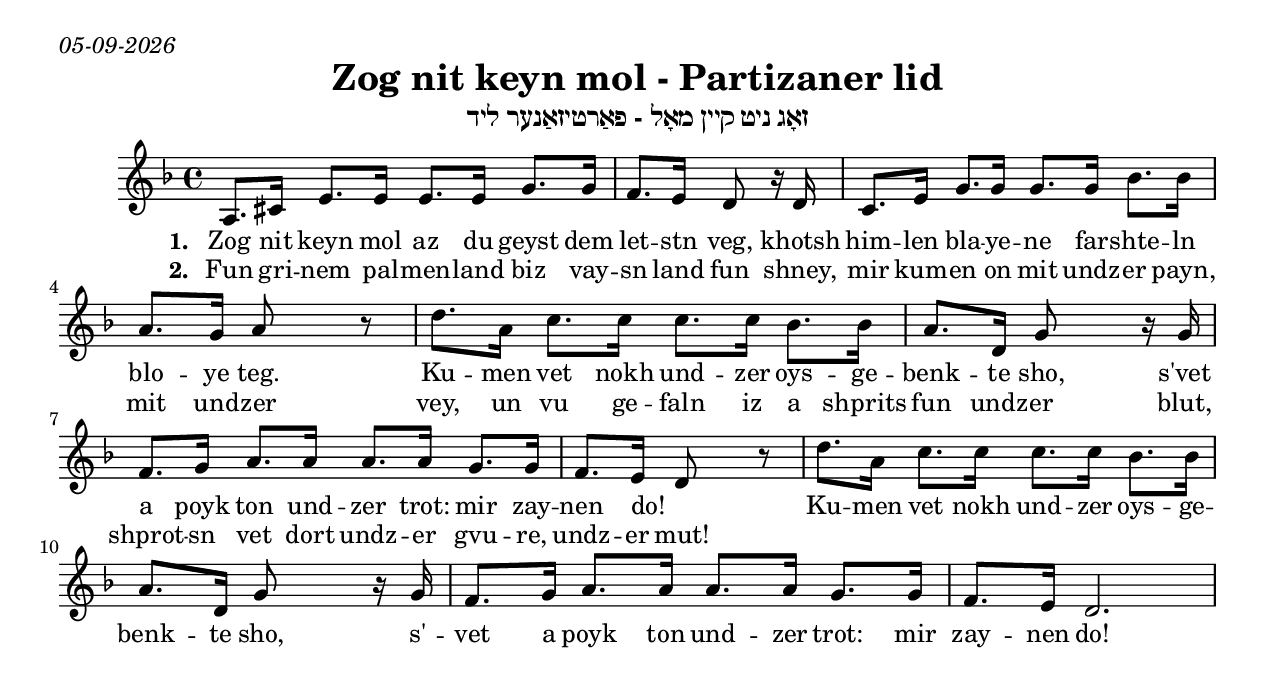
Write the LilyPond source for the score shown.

\version "2.20.0"
\language "english"
%\include "english.ly"
\paper{
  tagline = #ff
  print-all-headers = ##t
  #(set-paper-size "letter")
}
date = #(strftime "%d-%m-%Y" (localtime (current-time)))

\markup{ \italic{ \date }  }

%\markup{ Got something to say? }

global = {
  \clef treble
  \key d \minor
  \time 4/4
  \set Score.markFormatter = #format-mark-box-alphabet
}

%#################################### Melody ########################
%melody =  \transpose c d \relative c' {  %transpose for clarinet
melody = \relative c {
  \global
  %\partial 4 g4    %lead in notes


  a'8. cs16 e8. e16 e8. e16 g8. g16
  | % 2
  f8. e16 d8*5 r16 d
  | % 3
  c8. e16 g8. g16 g8. g16 bf8. bf16
  | % 4
  a8. g16 a8*5 r8
  | % 5
  d8. a16 c8. c16 c8. c16 bf8. bf16
  | % 6
  a8. d,16 g8*5 r16 g
  | % 7
  f8. g16 a8. a16 a8. a16 g8. g16
  | % 8
  f8. e16 d8*5 r8
  | % 9
  d'8. a16 c8. c16 c8. c16 bf8. bf16
  | % 10
  a8. d,16 g8*5 r16 g
  | % 11
  f8. g16 a8. a16 a8. a16 g8. g16
  | % 12
  f8. e16 d2.
  | % 13

}



%################################# Lyrics #####################
\addlyrics{ \set stanza = #"1. "
            Zog nit keyn mol az du geyst dem let -- stn veg,
            khotsh him -- len bla -- ye -- ne far -- shte -- ln blo -- ye teg.
            Ku -- men vet nokh und -- zer oys -- ge -- benk  -- te sho,
            s'vet a poyk ton und -- zer trot: mir zay -- nen do! _
            Ku -- men vet nokh und -- zer oys -- ge -- benk  -- te sho,
            s' --  vet a poyk ton und -- zer trot: mir zay -- nen do!
}
\addlyrics {
  \set stanza = #"2. "
  Fun gri -- nem pal -- men -- land biz vay -- sn land fun shney,
  mir kum -- en on mit undz -- er payn, mit und -- zer vey,
  un vu ge -- faln iz a shprits fun undz -- er blut,
  shprot -- sn vet dort undz -- er gvu -- re, undz -- er mut!
}
%################################# Chords #######################
harmonies = \chordmode {

}

\score {
  % transpose score below
  %\transpose c d
  <<
    \new ChordNames {
      \set chordChanges = ##f
      \harmonies
    }
    \new Staff   \melody
  >>
  \header{
    title= "Zog nit keyn mol - Partizaner lid"
    subtitle="זאָג ניט קײן מאָל - פאַרטיזאַנער ליד"
    composer= ""
    instrument =""
    arranger= ""
  }
  \layout{indent = 1.0\cm}
  \midi {
    \tempo 4 = 80

    % \midi { }
  }
}
%{
% more verses:
\markup{}
\markup {
  \font-size #2
  \fill-line {
    \hspace #0.1 % distance from left margin
    \column {
      \line { "1."
	\column {
	  ""
	}
      }
      \hspace #0.2 % vertical distance between verses
      \line { "2."
	\column {
	 ""
	}
      }
    }
    \hspace #0.1  % horiz. distance between columns
    \column {
      \line { "3."
	\column {
	  ""
	}
      }
      \hspace #0.2 % distance between verses
      \line { "4."
	\column {
	 ""
	}
      }
    }
    \hspace #0.1 % distance to right margin
  }
}

%}

%{
zog nit keyn mol az du geyst dem letstn veg,
khotsh himlen blayene farshteln bloye teg.
kumen vet nokh undzer oysgebenkte sho,
s'vet a poyk ton undzer trot: mir zaynen do!

fun grinem palmenland biz vaysn land fun shney,
mir kumen on mit undzer payn, mit undzer vey,
un vu gefaln iz a shprits fun undzer blut,
shprotsn vet dort undzer gvure, undzer mut!

s'vet di morgnzun bagildn undz dem haynt,
un der nekhtn vet farshvindn mit dem faynt,
nor oyb farzamen vet di zun in der kayor –
vi a parol zol geyn dos lid fun dor tsu dor.

dos lid geshribn iz mit blut un nit mit blay,
s'iz nit keyn lidl fun a foygl oyf der fray,
dos hot a folk tsvishn falndike vent
dos lid gezungen mit naganes in di hent.

to zog nit keyn mol, az du geyst dem letstn veg,
khotsh himlen blayene farshteln bloye teg.
kumen vet nokh undzer oysgebenkte sho –
es vet a poyk ton undzer trot: mir zaynen do!

 Never say this is the final road for you,
Though leadened skies may cover over days of blue.
As the hour that we longed for is so near,
Our step beats out the message: we are here!

From lands so green with palms to lands all white with snow.
We shall be coming with our anguish and our woe,
And where a spurt of our blood fell on the earth,
There are courage and our spirit have rebirth!

The early morning sun will brighten our day,
And yesterday with our foe will fade away,
But if the sun delays and in the east remains –
This song as password generations must remain.

This song was written with our blood and not with lead,
It's not a little tune that birds sing overhead,
A people amid collapsing walls,
Sang this song with pistols in hand.

Therefore never say the road now ends for you,
Though leadened skies may cover over days of blue.
As the hour that we longed for is so near,
Our step beats out the message: we are here!
%}